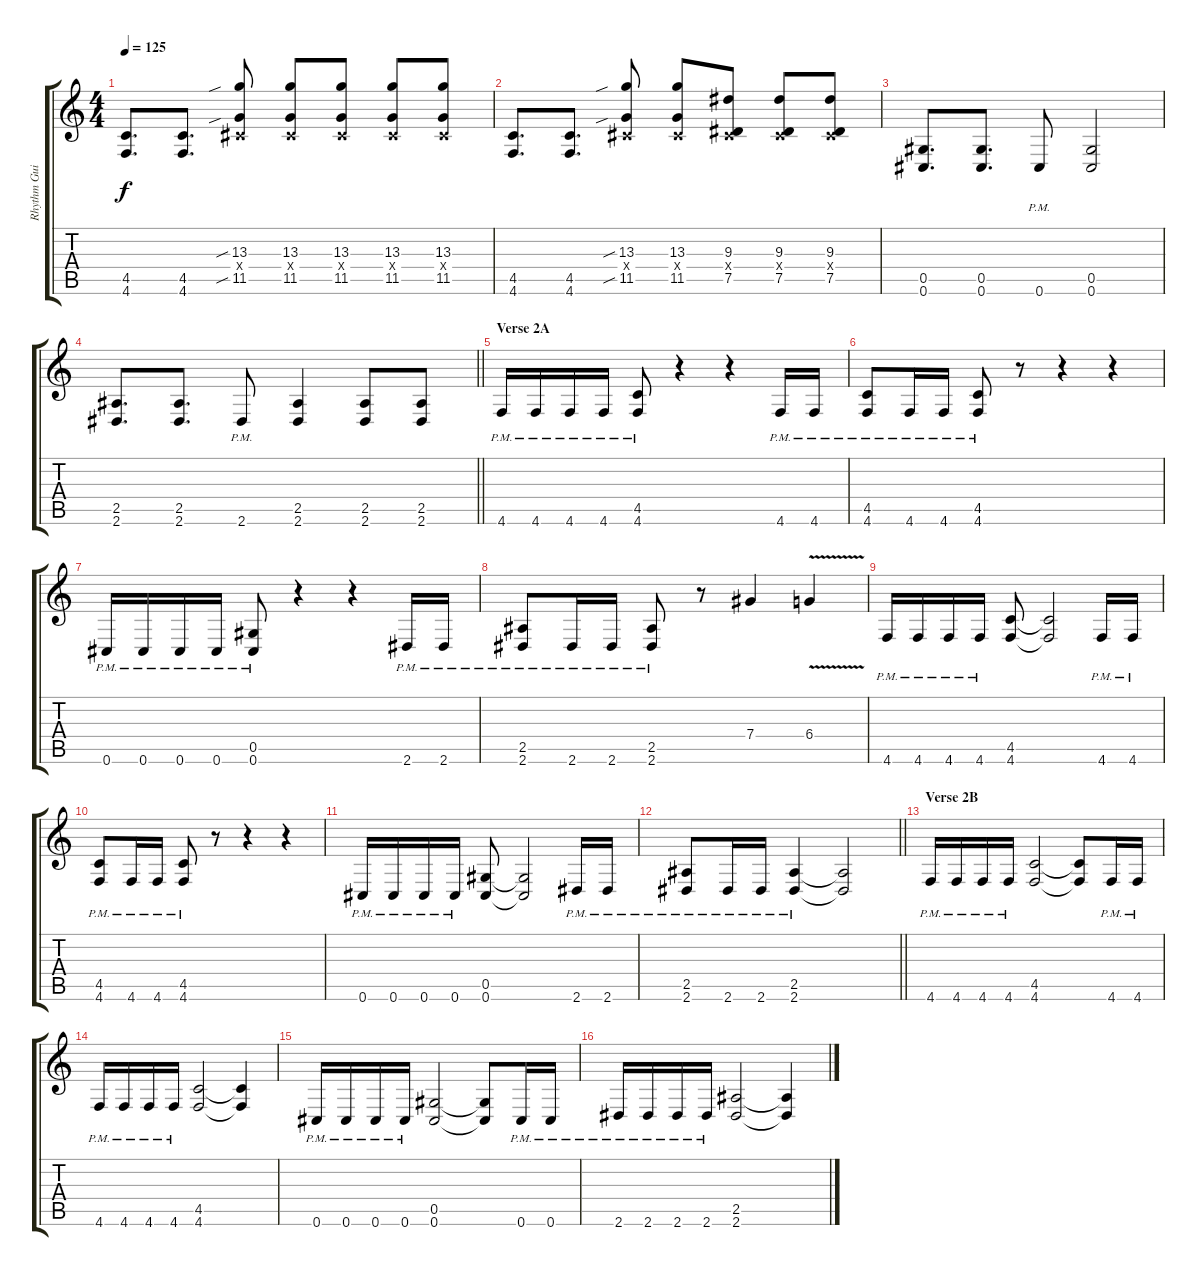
\track ("Rhythm Guitar" "Rhythm Gui") {instrument overdrivenguitar}
\staff {score tabs}
\tuning (Eb4 Bb3 Gb3 Db3 Ab2 Db2) {hide}
\ts (4 4)
\tempo 125
\clef g2
\ks c
(4.5 4.6).8{d dy f} (4.5 4.6).8{d} (13.3{sib} 0.4{x} 11.5{sib}).8 (13.3 0.4{x} 11.5).8 (13.3 0.4{x} 11.5).8 (13.3 0.4{x} 11.5).8 (13.3 0.4{x} 11.5).8 |
(4.5 4.6).8{d} (4.5 4.6).8{d} (13.3{sib} 0.4{x} 11.5{sib}).8 (13.3 0.4{x} 11.5).8 (9.3 0.4{x} 7.5).8 (9.3 0.4{x} 7.5).8 (9.3 0.4{x} 7.5).8 |
(0.5 0.6).8{d} (0.5 0.6).8{d} 0.6{pm}.8 (0.5 0.6).2 |
\barLineRight lightlight
(2.5 2.6).8{d} (2.5 2.6).8{d} 2.6{pm}.8 (2.5 2.6).4 (2.5 2.6).8 (2.5 2.6).8 |
\section ("" "Verse 2A")
4.6{pm}.16 4.6{pm}.16 4.6{pm}.16 4.6{pm}.16 (4.5{pm} 4.6{pm}).8 r.4 r.4 4.6{pm}.16 4.6{pm}.16 |
(4.5{pm} 4.6{pm}).8 4.6{pm}.16 4.6{pm}.16 (4.5{pm} 4.6{pm}).8 r.8 r.4 r.4 |
0.6{pm}.16 0.6{pm}.16 0.6{pm}.16 0.6{pm}.16 (0.5{pm} 0.6{pm}).8 r.4 r.4 2.6{pm}.16 2.6{pm}.16 |
(2.5{pm} 2.6{pm}).8 2.6{pm}.16 2.6{pm}.16 (2.5{pm} 2.6{pm}).8 r.8 7.4.4 6.4{v}.4 |
4.6{pm}.16 4.6{pm}.16 4.6{pm}.16 4.6{pm}.16 (4.5 4.6).8 (4.5{t} 4.6{t}).2 4.6{pm}.16 4.6{pm}.16 |
(4.5{pm} 4.6{pm}).8 4.6{pm}.16 4.6{pm}.16 (4.5{pm} 4.6{pm}).8 r.8 r.4 r.4 |
0.6{pm}.16 0.6{pm}.16 0.6{pm}.16 0.6{pm}.16 (0.5 0.6).8 (0.5{t} 0.6{t}).2 2.6{pm}.16 2.6{pm}.16 |
\barLineRight lightlight
(2.5{pm} 2.6{pm}).8 2.6{pm}.16 2.6{pm}.16 (2.5{pm} 2.6{pm}).4 (2.5{t} 2.6{t}).2 |
\section ("" "Verse 2B")
4.6{pm}.16 4.6{pm}.16 4.6{pm}.16 4.6{pm}.16 (4.5 4.6).2 (4.5{t} 4.6{t}).8 4.6{pm}.16 4.6{pm}.16 |
4.6{pm}.16 4.6{pm}.16 4.6{pm}.16 4.6{pm}.16 (4.5 4.6).2 (4.5{t} 4.6{t}).4 |
0.6{pm}.16 0.6{pm}.16 0.6{pm}.16 0.6{pm}.16 (0.5 0.6).2 (0.5{t} 0.6{t}).8 0.6{pm}.16 0.6{pm}.16 |
2.6{pm}.16 2.6{pm}.16 2.6{pm}.16 2.6{pm}.16 (2.5 2.6).2 (2.5{t} 2.6{t}).4
